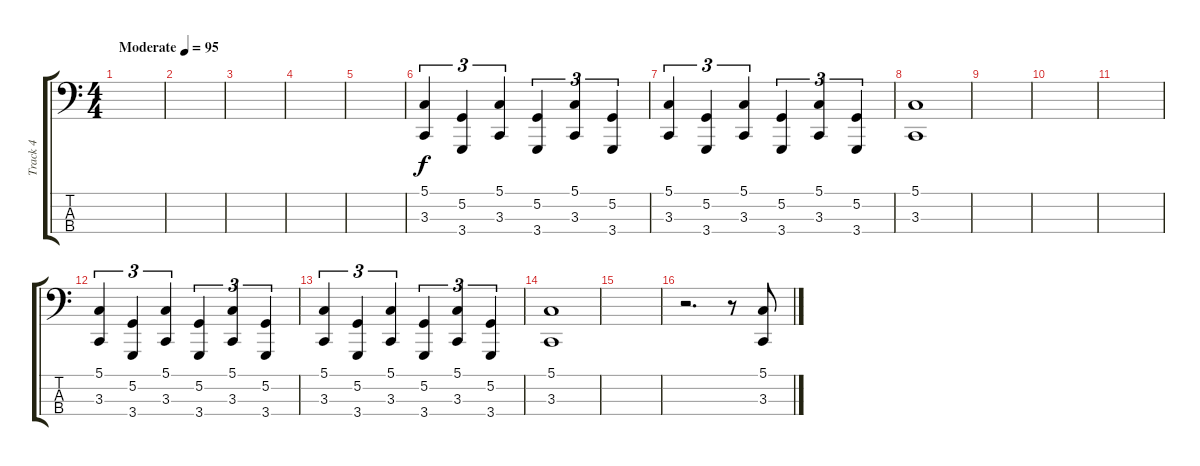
\track ("Track 4" "Track 4") {instrument timpani}
\staff {score tabs}
\tuning (G2 D2 A1 E1) {hide}
\ts (4 4)
\tempo (95 "Moderate")
\clef f4
\ks c
|
|
|
|
|
(5.1 3.3).4{tu (3 2)} (5.2 3.4).4{tu (3 2)} (5.1 3.3).4{tu (3 2)} (5.2 3.4).4{tu (3 2)} (5.1 3.3).4{tu (3 2)} (5.2 3.4).4{tu (3 2)} |
(5.1 3.3).4{tu (3 2)} (5.2 3.4).4{tu (3 2)} (5.1 3.3).4{tu (3 2)} (5.2 3.4).4{tu (3 2)} (5.1 3.3).4{tu (3 2)} (5.2 3.4).4{tu (3 2)} |
(5.1 3.3).1 |
|
|
|
(5.1 3.3).4{tu (3 2)} (5.2 3.4).4{tu (3 2)} (5.1 3.3).4{tu (3 2)} (5.2 3.4).4{tu (3 2)} (5.1 3.3).4{tu (3 2)} (5.2 3.4).4{tu (3 2)} |
(5.1 3.3).4{tu (3 2)} (5.2 3.4).4{tu (3 2)} (5.1 3.3).4{tu (3 2)} (5.2 3.4).4{tu (3 2)} (5.1 3.3).4{tu (3 2)} (5.2 3.4).4{tu (3 2)} |
(5.1 3.3).1 |
|
r.2{d} r.8 (5.1 3.3).8
